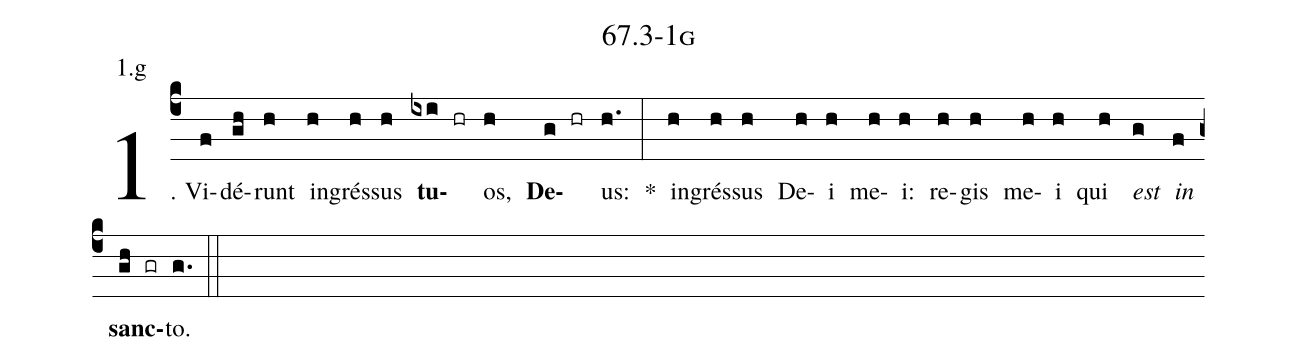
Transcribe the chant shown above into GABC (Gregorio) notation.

name: 67.3-1g;
annotation: 1.g;
%%
(c4)1. Vi(f)dé(gh)runt(h) in(h)grés(h)sus(h) <b>tu</b>(ixi hr)os,(h) <b>De</b>(g hr)us:(h.) *(:) in(h)grés(h)sus(h) De(h)i(h) me(h)i:(h) re(h)gis(h) me(h)i(h) qui(h) <i>est</i>(g) <i>in</i>(f) <b>sanc</b>(gh gr)to.(g.) (::)


%E(h) u(h) o(g) u(f) a(gh) e.(g.) (::)
